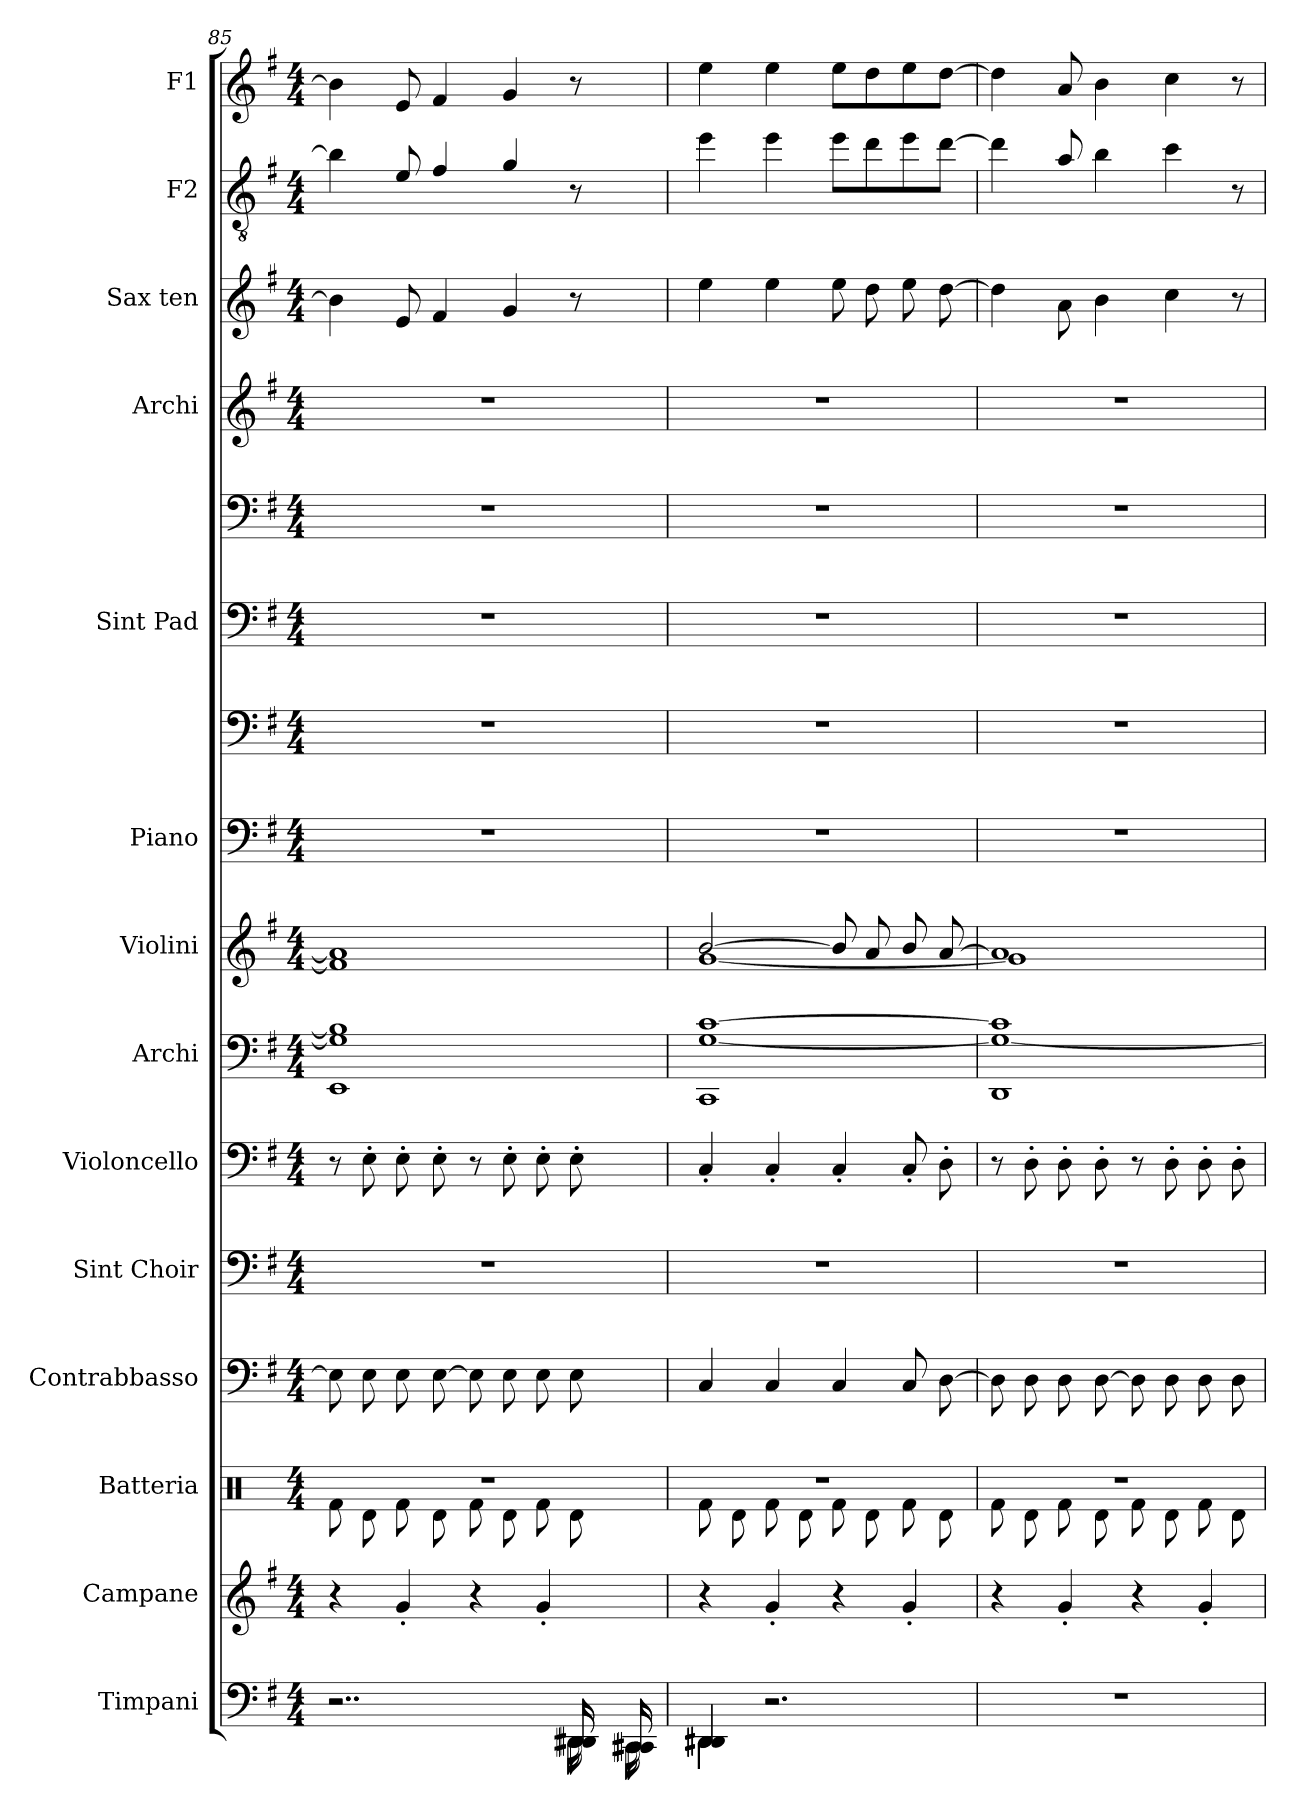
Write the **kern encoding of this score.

**kern	**kern	**kern	**kern	**kern	**kern	**kern	**kern	**kern	**kern	**kern	**kern	**kern	**kern	**kern	**kern
*part14	*part13	*part12	*part11	*part10	*part9	*part8	*part7	*part6	*part6	*part5	*part5	*part4	*part3	*part2	*part1
*staff16	*staff15	*staff14	*staff13	*staff12	*staff11	*staff10	*staff9	*staff8	*staff7	*staff6	*staff5	*staff4	*staff3	*staff2	*staff1
*I"Timpani	*I"Campane	*I"Batteria	*I"Contrabbasso	*I"Sint Choir	*I"Violoncello	*I"Archi	*I"Violini	*I"Piano	*	*I"Sint Pad	*	*I"Archi	*I"Sax ten	*I"F2	*I"F1
*I'Tmp	*I'Cmp	*I'Batt	*I'Cb	*I'Sint	*I'Vc	*I'Ar	*I'Vl.	*	*	*I'Sint	*	*I'Ar	*I'Sax.t	*I'F2	*I'F1
*clefF4	*clefG2	*clefX	*clefF4	*clefF4	*clefF4	*clefF4	*clefG2	*clefF4	*clefF4	*clefF4	*clefF4	*clefG2	*clefG2	*clefGv2	*clefG2
*	*	*	*ITrd7c12	*	*	*	*	*	*	*	*	*	*ITrd8c14	*ITrd8c14	*
*k[f#]	*k[f#]	*k[]	*k[f#]	*k[f#]	*k[f#]	*k[f#]	*k[f#]	*k[f#]	*k[f#]	*k[f#]	*k[f#]	*k[f#]	*k[f#]	*k[f#]	*k[f#]
*M4/4	*M4/4	*M4/4	*M4/4	*M4/4	*M4/4	*M4/4	*M4/4	*M4/4	*M4/4	*M4/4	*M4/4	*M4/4	*M4/4	*M4/4	*M4/4
=85	=85	=85	=85	=85	=85	=85	=85	=85	=85	=85	=85	=85	=85	=85	=85
*^	*	*^	*	*	*	*	*	*	*	*	*	*	*	*	*
*	*^	*	*	*	*	*	*	*	*	*	*	*	*	*	*	*	*
*	*	*^	*	*	*	*	*	*	*	*	*	*	*	*	*	*	*	*
2..r	2..r	2..r	2..r	4r	1r	8Rf\	8EE\]	1r	8r	1EE 1G] 1B]	1f#] 1a]	1r	1r	1r	1r	1r	4B\]	4B\]	4b\]
.	.	.	.	.	.	8Rd\	8EE\	.	8E'\	.	.	.	.	.	.	.	.	.	.
.	.	.	.	4g'/	.	8Rf\	8EE\	.	8E'\	.	.	.	.	.	.	.	8E/	8E/	8e/
.	.	.	.	.	.	8Rd\	[8EE\	.	8E'\	.	.	.	.	.	.	.	4F#/	4F#/	4f#/
.	.	.	.	4r	.	8Rf\	8EE\]	.	8r	.	.	.	.	.	.	.	.	.	.
.	.	.	.	.	.	8Rd\	8EE\	.	8E'\	.	.	.	.	.	.	.	4G/	4G/	4g/
.	.	.	.	4g'/	.	8Rf\	8EE\	.	8E'\	.	.	.	.	.	.	.	.	.	.
16DD/ 16DD#X/	16DD#\	16DD#/	16DD#\	.	.	8Rd\	8EE\	.	8E'\	.	.	.	.	.	.	.	8r	8r	8r
16CC/ 16CC#X/	16CC#\	16CC#/	16CC#\	.	.	.	.	.	.	.	.	.	.	.	.	.	.	.	.
=86	=86	=86	=86	=86	=86	=86	=86	=86	=86	=86	=86	=86	=86	=86	=86	=86	=86	=86	=86
*	*	*	*	*	*	*	*	*	*	*	*^	*	*	*	*	*	*	*	*
4DD/ 4DD#X/	4DD#\	4DD#/	4DD#\	4r	1r	8Rf\	4CC/	1r	4C'/	1CC [1G [1c	[2b/	[1g	1r	1r	1r	1r	1r	4e\	4e\	4ee\
.	.	.	.	.	.	8Rd\	.	.	.	.	.	.	.	.	.	.	.	.	.	.
2.r	2.r	2.r	2.r	4g'/	.	8Rf\	4CC/	.	4C'/	.	.	.	.	.	.	.	.	4e\	4e\	4ee\
.	.	.	.	.	.	8Rd\	.	.	.	.	.	.	.	.	.	.	.	.	.	.
.	.	.	.	4r	.	8Rf\	4CC/	.	4C'/	.	8b/]	.	.	.	.	.	.	8e\	8e\L	8ee\L
.	.	.	.	.	.	8Rd\	.	.	.	.	8a/	.	.	.	.	.	.	8d\	8d\	8dd\
.	.	.	.	4g'/	.	8Rf\	8CC/	.	8C'/	.	8b/	.	.	.	.	.	.	8e\	8e\	8ee\
.	.	.	.	.	.	8Rd\	[8DD\	.	8D'\	.	[8a/	.	.	.	.	.	.	[8d\	[8d\J	[8dd\J
*v	*v	*v	*v	*	*	*	*	*	*	*	*	*	*	*	*	*	*	*	*	*
=87	=87	=87	=87	=87	=87	=87	=87	=87	=87	=87	=87	=87	=87	=87	=87	=87	=87
1r	4r	1r	8Rf\	8DD\]	1r	8r	1DD 1G_ 1c]	1a]	1g]	1r	1r	1r	1r	1r	4d\]	4d\]	4dd\]
.	.	.	8Rd\	8DD\	.	8D'\	.	.	.	.	.	.	.	.	.	.	.
.	4g'/	.	8Rf\	8DD\	.	8D'\	.	.	.	.	.	.	.	.	8A\	8A/	8a/
.	.	.	8Rd\	[8DD\	.	8D'\	.	.	.	.	.	.	.	.	4B\	4B\	4b\
.	4r	.	8Rf\	8DD\]	.	8r	.	.	.	.	.	.	.	.	.	.	.
.	.	.	8Rd\	8DD\	.	8D'\	.	.	.	.	.	.	.	.	4c\	4c\	4cc\
.	4g'/	.	8Rf\	8DD\	.	8D'\	.	.	.	.	.	.	.	.	.	.	.
.	.	.	8Rd\	8DD\	.	8D'\	.	.	.	.	.	.	.	.	8r	8r	8r
*	*	*v	*v	*	*	*	*	*v	*v	*	*	*	*	*	*	*	*
=	=	=	=	=	=	=	=	=	=	=	=	=	=	=	=
*-	*-	*-	*-	*-	*-	*-	*-	*-	*-	*-	*-	*-	*-	*-	*-
